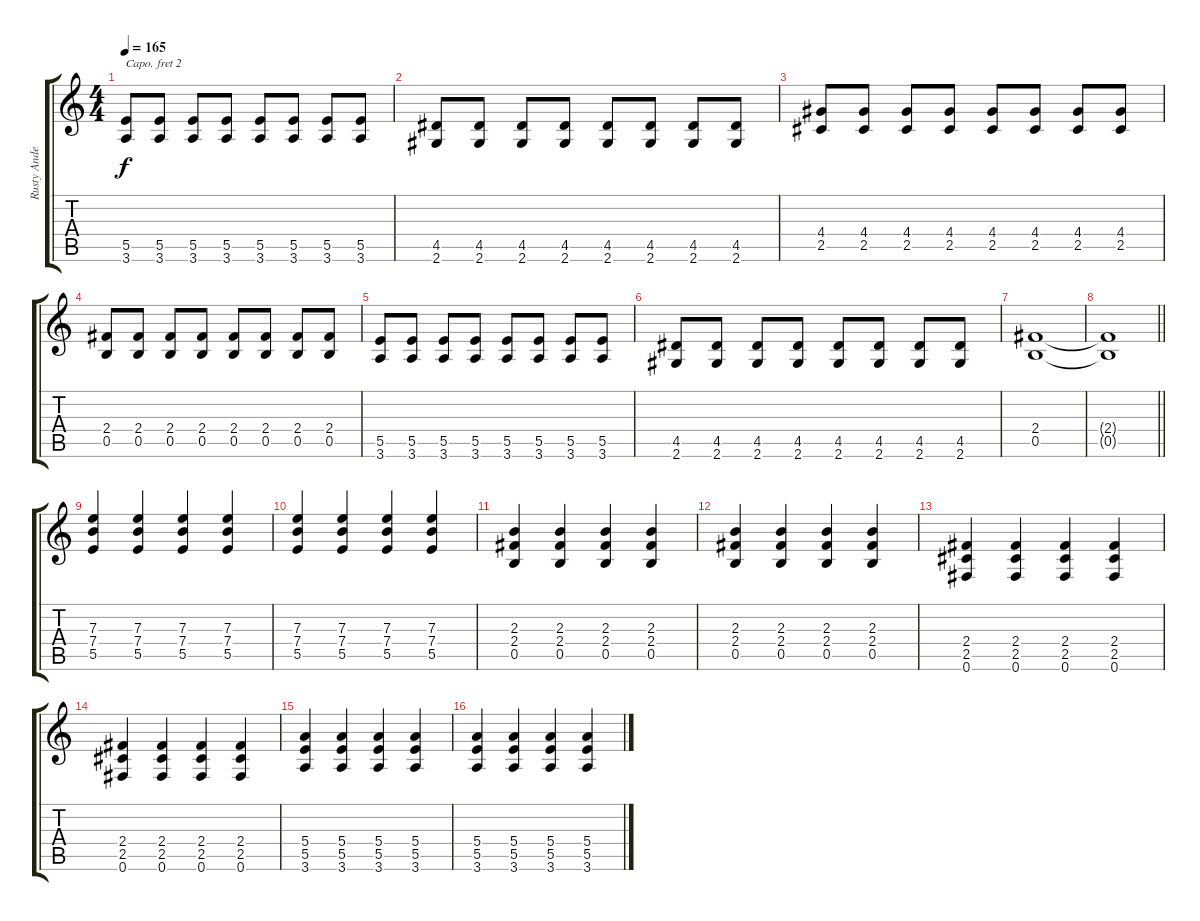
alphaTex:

\track ("Rusty Anderson" "Rusty Ande") {instrument distortionguitar}
\staff {score tabs}
\capo 2
\tuning (E4 B3 G3 D3 A2 E2) {hide}
\ts (4 4)
\section ("" "")
\tempo 165
\clef g2
\ks c
(5.5 3.6).8{dy f} (5.5 3.6).8 (5.5 3.6).8 (5.5 3.6).8 (5.5 3.6).8 (5.5 3.6).8 (5.5 3.6).8 (5.5 3.6).8 |
(4.5 2.6).8 (4.5 2.6).8 (4.5 2.6).8 (4.5 2.6).8 (4.5 2.6).8 (4.5 2.6).8 (4.5 2.6).8 (4.5 2.6).8 |
(4.4 2.5).8 (4.4 2.5).8 (4.4 2.5).8 (4.4 2.5).8 (4.4 2.5).8 (4.4 2.5).8 (4.4 2.5).8 (4.4 2.5).8 |
(2.4 0.5).8 (2.4 0.5).8 (2.4 0.5).8 (2.4 0.5).8 (2.4 0.5).8 (2.4 0.5).8 (2.4 0.5).8 (2.4 0.5).8 |
(5.5 3.6).8 (5.5 3.6).8 (5.5 3.6).8 (5.5 3.6).8 (5.5 3.6).8 (5.5 3.6).8 (5.5 3.6).8 (5.5 3.6).8 |
(4.5 2.6).8 (4.5 2.6).8 (4.5 2.6).8 (4.5 2.6).8 (4.5 2.6).8 (4.5 2.6).8 (4.5 2.6).8 (4.5 2.6).8 |
(2.4 0.5).1 |
\barLineRight lightlight
(2.4{t} 0.5{t}).1 |
\section ("" "")
(7.3 7.4 5.5).4 (7.3 7.4 5.5).4 (7.3 7.4 5.5).4 (7.3 7.4 5.5).4 |
(7.3 7.4 5.5).4 (7.3 7.4 5.5).4 (7.3 7.4 5.5).4 (7.3 7.4 5.5).4 |
(2.3 2.4 0.5).4 (2.3 2.4 0.5).4 (2.3 2.4 0.5).4 (2.3 2.4 0.5).4 |
(2.3 2.4 0.5).4 (2.3 2.4 0.5).4 (2.3 2.4 0.5).4 (2.3 2.4 0.5).4 |
(2.4 2.5 0.6).4 (2.4 2.5 0.6).4 (2.4 2.5 0.6).4 (2.4 2.5 0.6).4 |
(2.4 2.5 0.6).4 (2.4 2.5 0.6).4 (2.4 2.5 0.6).4 (2.4 2.5 0.6).4 |
(5.4 5.5 3.6).4 (5.4 5.5 3.6).4 (5.4 5.5 3.6).4 (5.4 5.5 3.6).4 |
(5.4 5.5 3.6).4 (5.4 5.5 3.6).4 (5.4 5.5 3.6).4 (5.4 5.5 3.6).4
